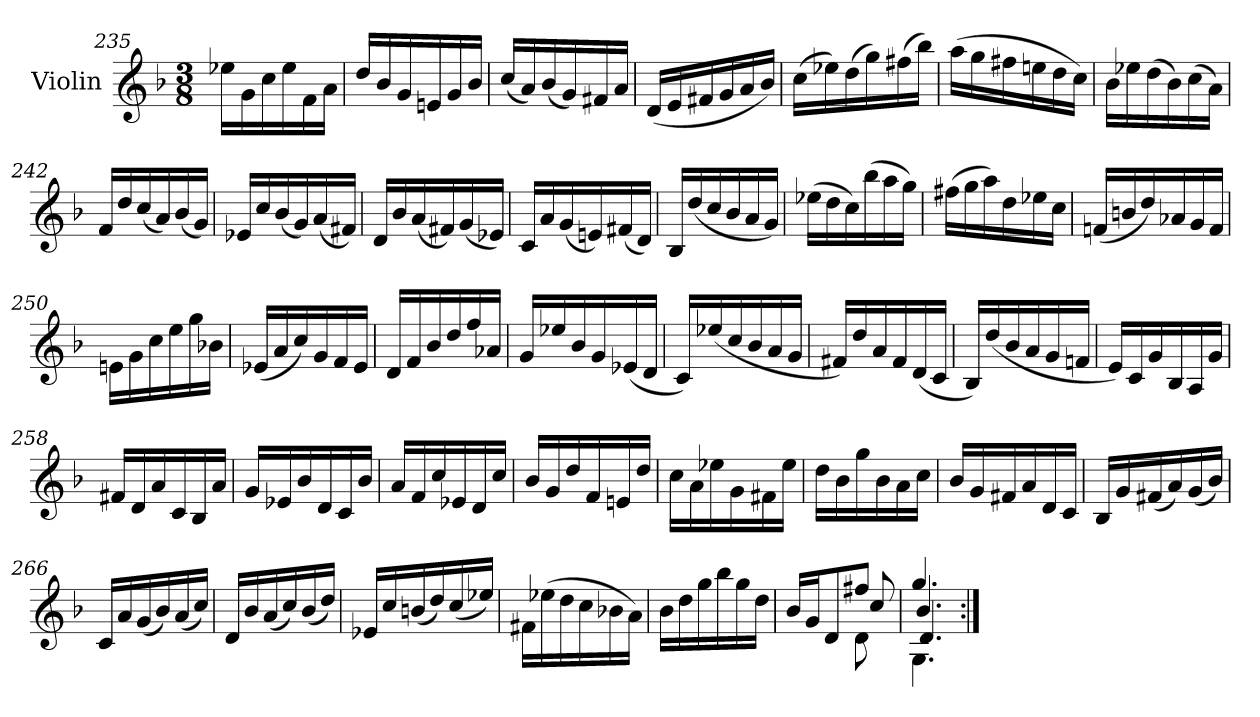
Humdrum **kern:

**kern
*part1
*staff1
*I"Violin
*I'Vln.
*clefG2
*k[b-]
*M3/8
=235
16ee-X\LL
16g\
16cc\
16ee-\
16f\
16a\JJ
=236
16dd/LL
16b-/
16g/
16en/
16g/
16b-/JJ
=237
(16cc/LL
16a/)
(16b-/
16g/)
16f#X/
16a/JJ
=238
(16d/LL
16e/
16f#X/
16g/
16a/
16b-/JJ)
=239
(16cc\LL
16ee-X\)
(16dd\
16gg\)
(16ff#X\
16bb-\JJ)
=240
(16aa\LL
16gg\
16ff#X\
16een\
16dd\
16cc\JJ)
!!LO:LB:g=z
=241
16b-\LL
16ee-X\
(16dd\
16b-\)
(16cc\
16a\JJ)
=242
16f/LL
16dd/
(16cc/
16a/)
(16b-/
16g/JJ)
=243
16e-X/LL
16cc/
(16b-/
16g/)
(16a/
16f#X/JJ)
=244
16d/LL
16b-/
(16a/
16f#X/)
(16g/
16e-X/JJ)
=245
16c/LL
16a/
(16g/
16en/)
(16f#X/
16d/JJ)
=246
16B-/LL
(16dd/
16cc/
16b-/
16a/
16g/JJ)
=247
(16ee-X\LL
16dd\
16cc\)
(16bb-\
16aa\
16gg\JJ)
!!LO:LB:g=z
=248
(16ff#X\LL
16gg\
16aa\)
16dd\
16ee-X\
16cc\JJ
=249
(16fn/LL
16bn/
16dd/)
16a-X/
16g/
16f/JJ
=250
16en\LL
16g\
16cc\
16ee\
16gg\
16b-X\JJ
=251
(16e-X/LL
16a/
16cc/)
16g/
16f/
16e-/JJ
=252
16d/LL
16f/
16b-/
16dd/
16ff/
16a-X/JJ
=253
16g/LL
16ee-X/
16b-/
16g/
(16e-X/
16d/JJ
=254
16c/LL)
(16ee-X/
16cc/
16b-/
16a/
16g/JJ
=255
16f#X/LL)
16dd/
16a/
16f#/
(16d/
16c/JJ
!!LO:LB:g=z
=256
16B-/LL)
(16dd/
16b-/
16a/
16g/
16fn/JJ
=257
16e/LL)
16c/
16g/
16B-/
16A/
16g/JJ
=258
16f#X/LL
16d/
16a/
16c/
16B-/
16a/JJ
=259
16g/LL
16e-X/
16b-/
16d/
16c/
16b-/JJ
=260
16a/LL
16f/
16cc/
16e-X/
16d/
16cc/JJ
=261
16b-/LL
16g/
16dd/
16f/
16en/
16dd/JJ
=262
16cc\LL
16a\
16ee-X\
16g\
16f#X\
16ee-\JJ
=263
16dd\LL
16b-\
16gg\
16b-\
16a\
16cc\JJ
!!LO:LB:g=z
=264
16b-/LL
16g/
16f#X/
16a/
16d/
16c/JJ
=265
16B-/LL
16g/
(16f#X/
16a/)
(16g/
16b-/JJ)
=266
16c/LL
16a/
(16g/
16b-/)
(16a/
16cc/JJ)
=267
16d/LL
16b-/
(16a/
16cc/)
(16b-/
16dd/JJ)
=268
16e-X/LL
16cc/
(16bn/
16dd/)
(16cc/
16ee-X/JJ)
=269
16f#X\LL
(16ee-X\
16dd\
16cc\
16b-X\
16a\JJ)
=270
16b-\LL
16dd\
16gg\
16bb-\
16gg\
16dd\JJ
=271
*^
*	*^
16b-/LL	4ryy	4ryy
16g/J	.	.
8d/	.	.
8ff#X/J	8d\	8cc/
=272	=272	=272
*	*	*^
4.gg/	4.G\	4.b-/	4.d/
*v	*v	*v	*v
=:|!
*-
